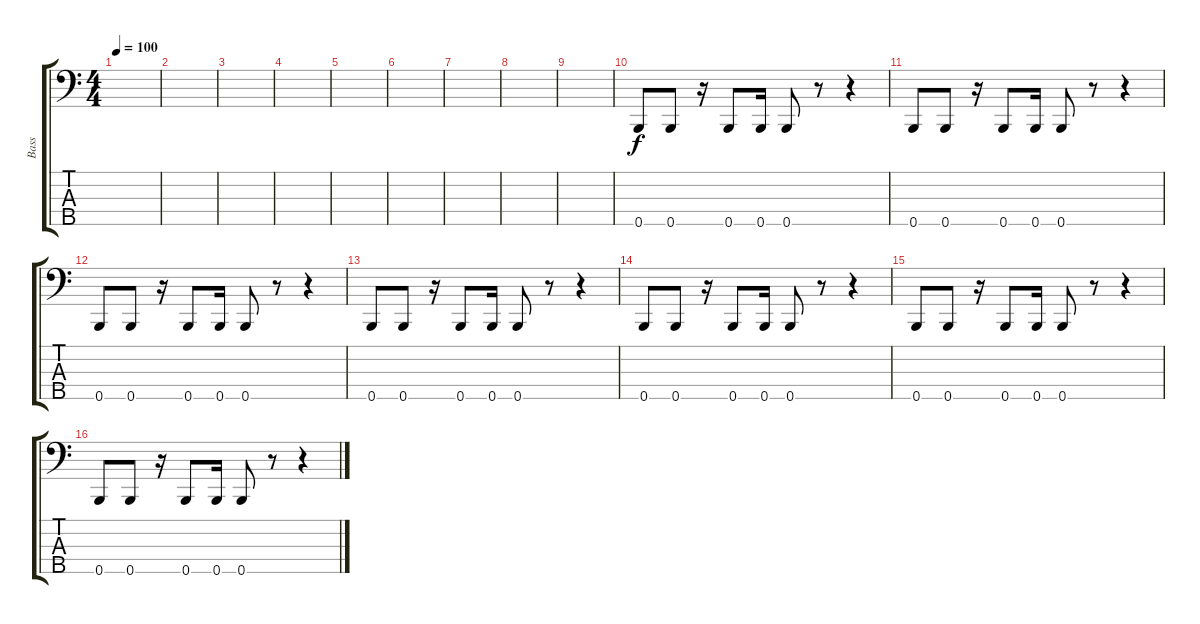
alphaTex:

\track ("Bass" "Bass") {instrument electricbassfinger}
\staff {score tabs}
\tuning (G2 D2 A1 E1 B0) {hide}
\ts (4 4)
\tempo 100
\clef f4
\ks c
|
|
|
|
|
|
|
|
|
0.5.8 0.5.8 r.16 0.5.8 0.5.16 0.5.8 r.8 r.4 |
0.5.8 0.5.8 r.16 0.5.8 0.5.16 0.5.8 r.8 r.4 |
0.5.8 0.5.8 r.16 0.5.8 0.5.16 0.5.8 r.8 r.4 |
0.5.8 0.5.8 r.16 0.5.8 0.5.16 0.5.8 r.8 r.4 |
0.5.8 0.5.8 r.16 0.5.8 0.5.16 0.5.8 r.8 r.4 |
0.5.8 0.5.8 r.16 0.5.8 0.5.16 0.5.8 r.8 r.4 |
0.5.8 0.5.8 r.16 0.5.8 0.5.16 0.5.8 r.8 r.4
